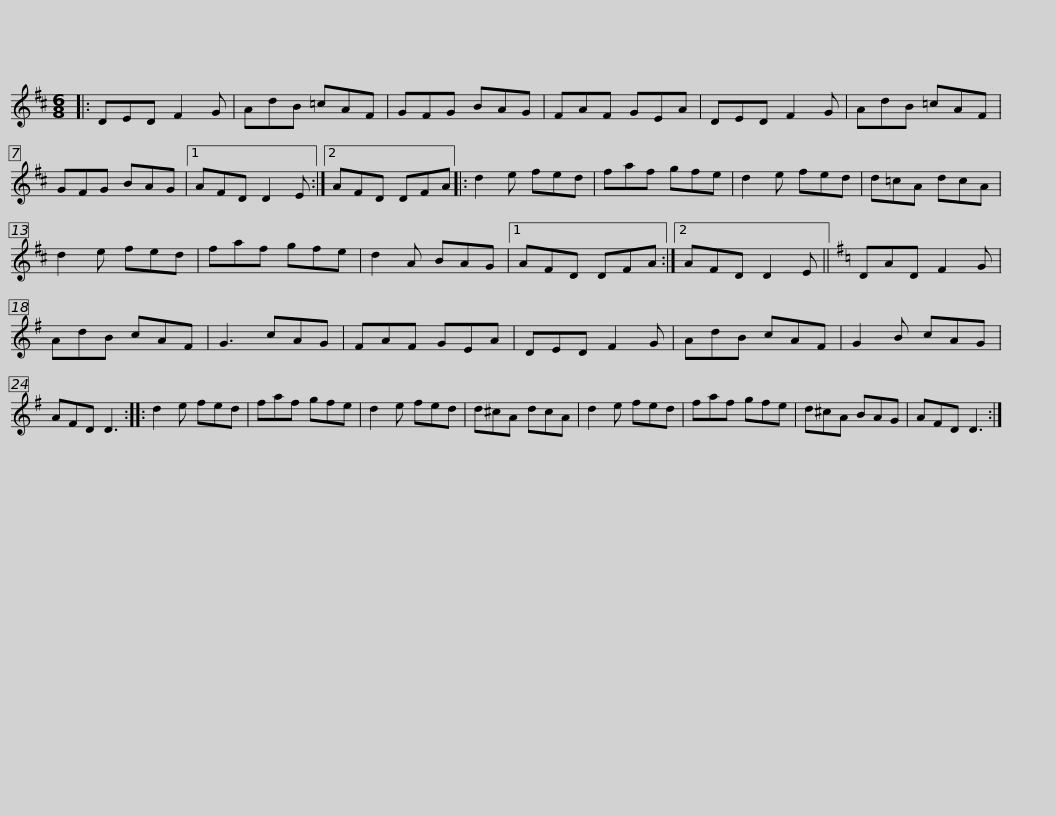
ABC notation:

X:1
L:1/8
M:6/8
I:linebreak $
K:D
V:1 treble
V:1
|: DED F2 G | AdB =cAF | GFG BAG | FAF GEA | DED F2 G | %5
 AdB =cAF | GFG BAG |1$ AFD D2 E :|2 AFD DFA |: d2 e fed | %10
 faf gfe | d2 e fed | d=cA dcA | d2 e fed |$ faf gfe | %15
 d2 A BAG |1 AFD DFA :|2 AFD D2 E ||[K:G] DAD F2 G | AdB cAF | %20
 G3 cAG |$ FAF GEA | DED F2 G | AdB cAF | G2 B cAG | %25
 AFD D3 :: d2 e fed | faf gfe | d2 e fed |$ d^cA dcA | %30
 d2 e fed | faf gfe | d^cA BAG | AFD D3 :| %34
